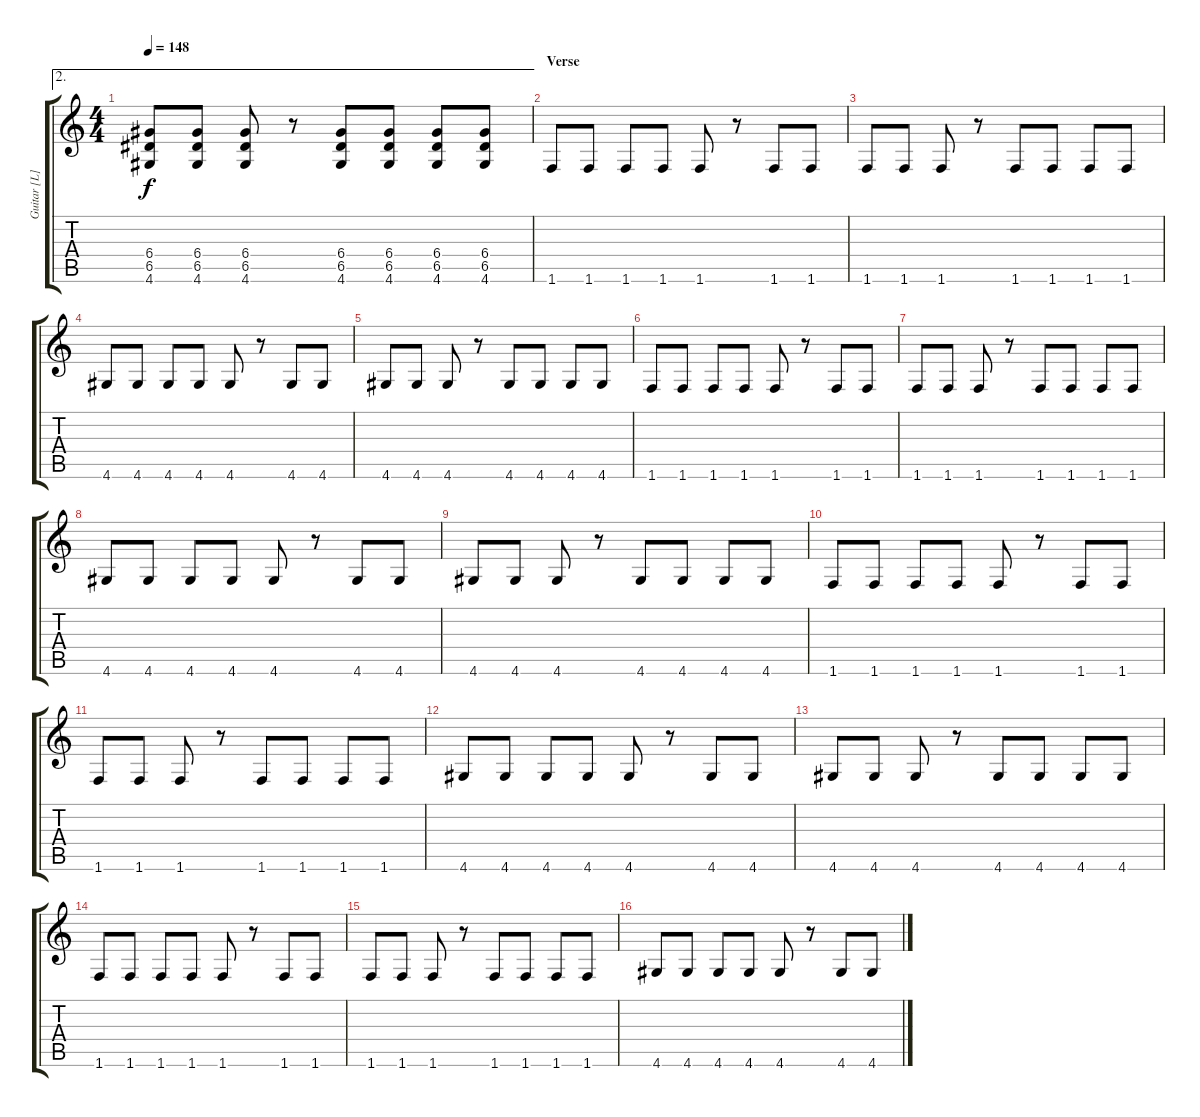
\track ("Guitar [L]" "Guitar [L]") {instrument overdrivenguitar}
\staff {score tabs}
\tuning (E4 B3 G3 D3 A2 E2) {hide}
\ae 2
\ts (4 4)
\tempo 148
\clef g2
\ks c
(6.4 6.5 4.6).8{dy f} (6.4 6.5 4.6).8 (6.4 6.5 4.6).8 r.8 (6.4 6.5 4.6).8 (6.4 6.5 4.6).8 (6.4 6.5 4.6).8 (6.4 6.5 4.6).8 |
\section ("" "Verse")
1.6.8{volume 13} 1.6.8 1.6.8 1.6.8 1.6.8 r.8 1.6.8 1.6.8 |
1.6.8 1.6.8 1.6.8 r.8 1.6.8 1.6.8 1.6.8 1.6.8 |
4.6.8 4.6.8 4.6.8 4.6.8 4.6.8 r.8 4.6.8 4.6.8 |
4.6.8 4.6.8 4.6.8 r.8 4.6.8 4.6.8 4.6.8 4.6.8 |
1.6.8 1.6.8 1.6.8 1.6.8 1.6.8 r.8 1.6.8 1.6.8 |
1.6.8 1.6.8 1.6.8 r.8 1.6.8 1.6.8 1.6.8 1.6.8 |
4.6.8 4.6.8 4.6.8 4.6.8 4.6.8 r.8 4.6.8 4.6.8 |
4.6.8 4.6.8 4.6.8 r.8 4.6.8 4.6.8 4.6.8 4.6.8 |
1.6.8 1.6.8 1.6.8 1.6.8 1.6.8 r.8 1.6.8 1.6.8 |
1.6.8 1.6.8 1.6.8 r.8 1.6.8 1.6.8 1.6.8 1.6.8 |
4.6.8 4.6.8 4.6.8 4.6.8 4.6.8 r.8 4.6.8 4.6.8 |
4.6.8 4.6.8 4.6.8 r.8 4.6.8 4.6.8 4.6.8 4.6.8 |
1.6.8 1.6.8 1.6.8 1.6.8 1.6.8 r.8 1.6.8 1.6.8 |
1.6.8 1.6.8 1.6.8 r.8 1.6.8 1.6.8 1.6.8 1.6.8 |
4.6.8 4.6.8 4.6.8 4.6.8 4.6.8 r.8 4.6.8 4.6.8
